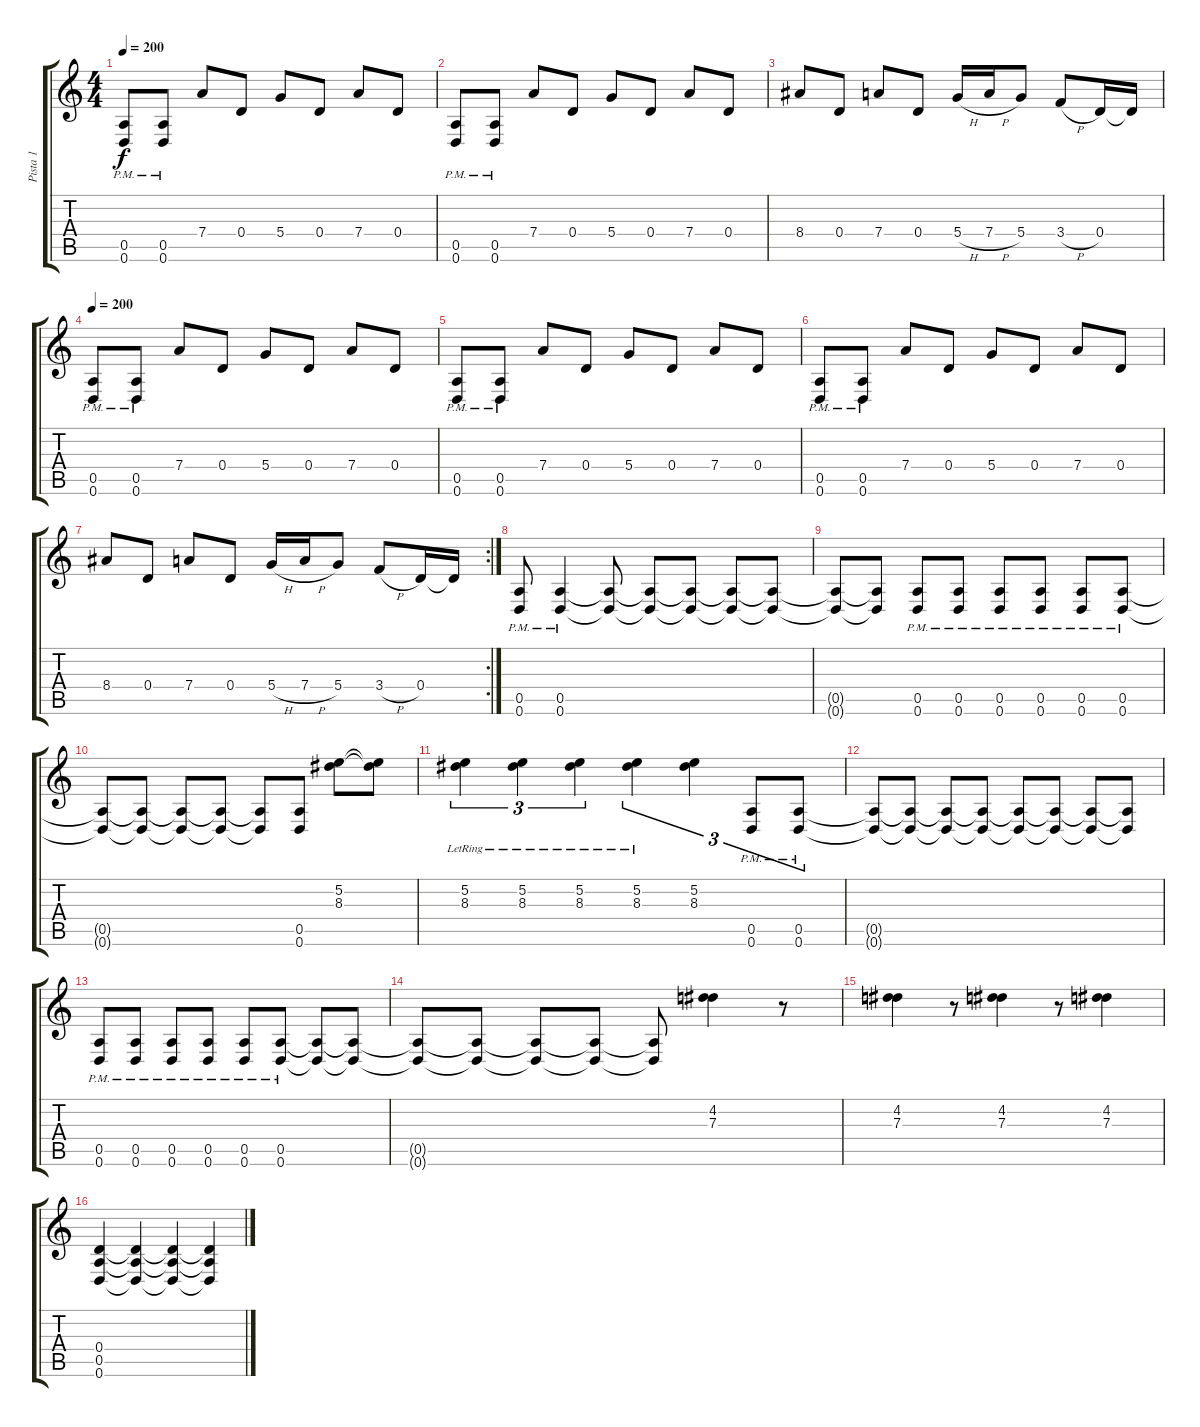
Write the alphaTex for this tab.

\track ("Pista 1" "Pista 1") {instrument distortionguitar}
\staff {score tabs}
\tuning (D4 B3 G3 D3 A2 D2) {hide}
\ts (4 4)
\tempo 200
\clef g2
\ks c
(0.5{pm} 0.6{pm}).8{dy f} (0.5{pm} 0.6{pm}).8 7.4.8 0.4.8 5.4.8 0.4.8 7.4.8 0.4.8 |
(0.5{pm} 0.6{pm}).8 (0.5{pm} 0.6{pm}).8 7.4.8 0.4.8 5.4.8 0.4.8 7.4.8 0.4.8 |
8.4.8 0.4.8 7.4.8 0.4.8 5.4{h}.16 7.4{h}.16 5.4.8 3.4{h}.8 0.4.16 0.4{t}.16 |
\tempo 200
(0.5{pm} 0.6{pm}).8 (0.5{pm} 0.6{pm}).8 7.4.8 0.4.8 5.4.8 0.4.8 7.4.8 0.4.8 |
(0.5{pm} 0.6{pm}).8 (0.5{pm} 0.6{pm}).8 7.4.8 0.4.8 5.4.8 0.4.8 7.4.8 0.4.8 |
(0.5{pm} 0.6{pm}).8 (0.5{pm} 0.6{pm}).8 7.4.8 0.4.8 5.4.8 0.4.8 7.4.8 0.4.8 |
\rc 2
8.4.8 0.4.8 7.4.8 0.4.8 5.4{h}.16 7.4{h}.16 5.4.8 3.4{h}.8 0.4.16 0.4{t}.16 |
(0.5{pm} 0.6{pm}).8 (0.5{pm} 0.6{pm}).4 (0.5{t} 0.6{t}).8 (0.5{t} 0.6{t}).8 (0.5{t} 0.6{t}).8 (0.5{t} 0.6{t}).8 (0.5{t} 0.6{t}).8 |
(0.5{t} 0.6{t}).8 (0.5{t} 0.6{t}).8 (0.5{pm} 0.6{pm}).8 (0.5{pm} 0.6{pm}).8 (0.5{pm} 0.6{pm}).8 (0.5{pm} 0.6{pm}).8 (0.5{pm} 0.6{pm}).8 (0.5{pm} 0.6{pm}).8 |
(0.5{t} 0.6{t}).8 (0.5{t} 0.6{t}).8 (0.5{t} 0.6{t}).8 (0.5{t} 0.6{t}).8 (0.5{t} 0.6{t}).8 (0.5 0.6).8 (5.2 8.3).8 (5.2{t} 8.3{t}).8 |
(5.2{lr} 8.3{lr}).4{tu (3 2)} (5.2{lr} 8.3{lr}).4{tu (3 2)} (5.2{lr} 8.3{lr}).4{tu (3 2)} (5.2{lr} 8.3{lr}).4{tu (3 2)} (5.2 8.3).4{tu (3 2)} (0.5{pm} 0.6{pm}).8{tu (3 2)} (0.5{pm} 0.6{pm}).8{tu (3 2)} |
(0.5{t} 0.6{t}).8 (0.5{t} 0.6{t}).8 (0.5{t} 0.6{t}).8 (0.5{t} 0.6{t}).8 (0.5{t} 0.6{t}).8 (0.5{t} 0.6{t}).8 (0.5{t} 0.6{t}).8 (0.5{t} 0.6{t}).8 |
(0.5{pm} 0.6{pm}).8 (0.5{pm} 0.6{pm}).8 (0.5{pm} 0.6{pm}).8 (0.5{pm} 0.6{pm}).8 (0.5{pm} 0.6{pm}).8 (0.5{pm} 0.6{pm}).8 (0.5{t} 0.6{t}).8 (0.5{t} 0.6{t}).8 |
(0.5{t} 0.6{t}).8 (0.5{t} 0.6{t}).8 (0.5{t} 0.6{t}).8 (0.5{t} 0.6{t}).8 (0.5{t} 0.6{t}).8 (4.2 7.3).4 r.8 |
(4.2 7.3).4 r.8 (4.2 7.3).4 r.8 (4.2 7.3).4 |
(0.4 0.5 0.6).4 (0.4{t} 0.5{t} 0.6{t}).4 (0.4{t} 0.5{t} 0.6{t}).4 (0.4{t} 0.5{t} 0.6{t}).4
